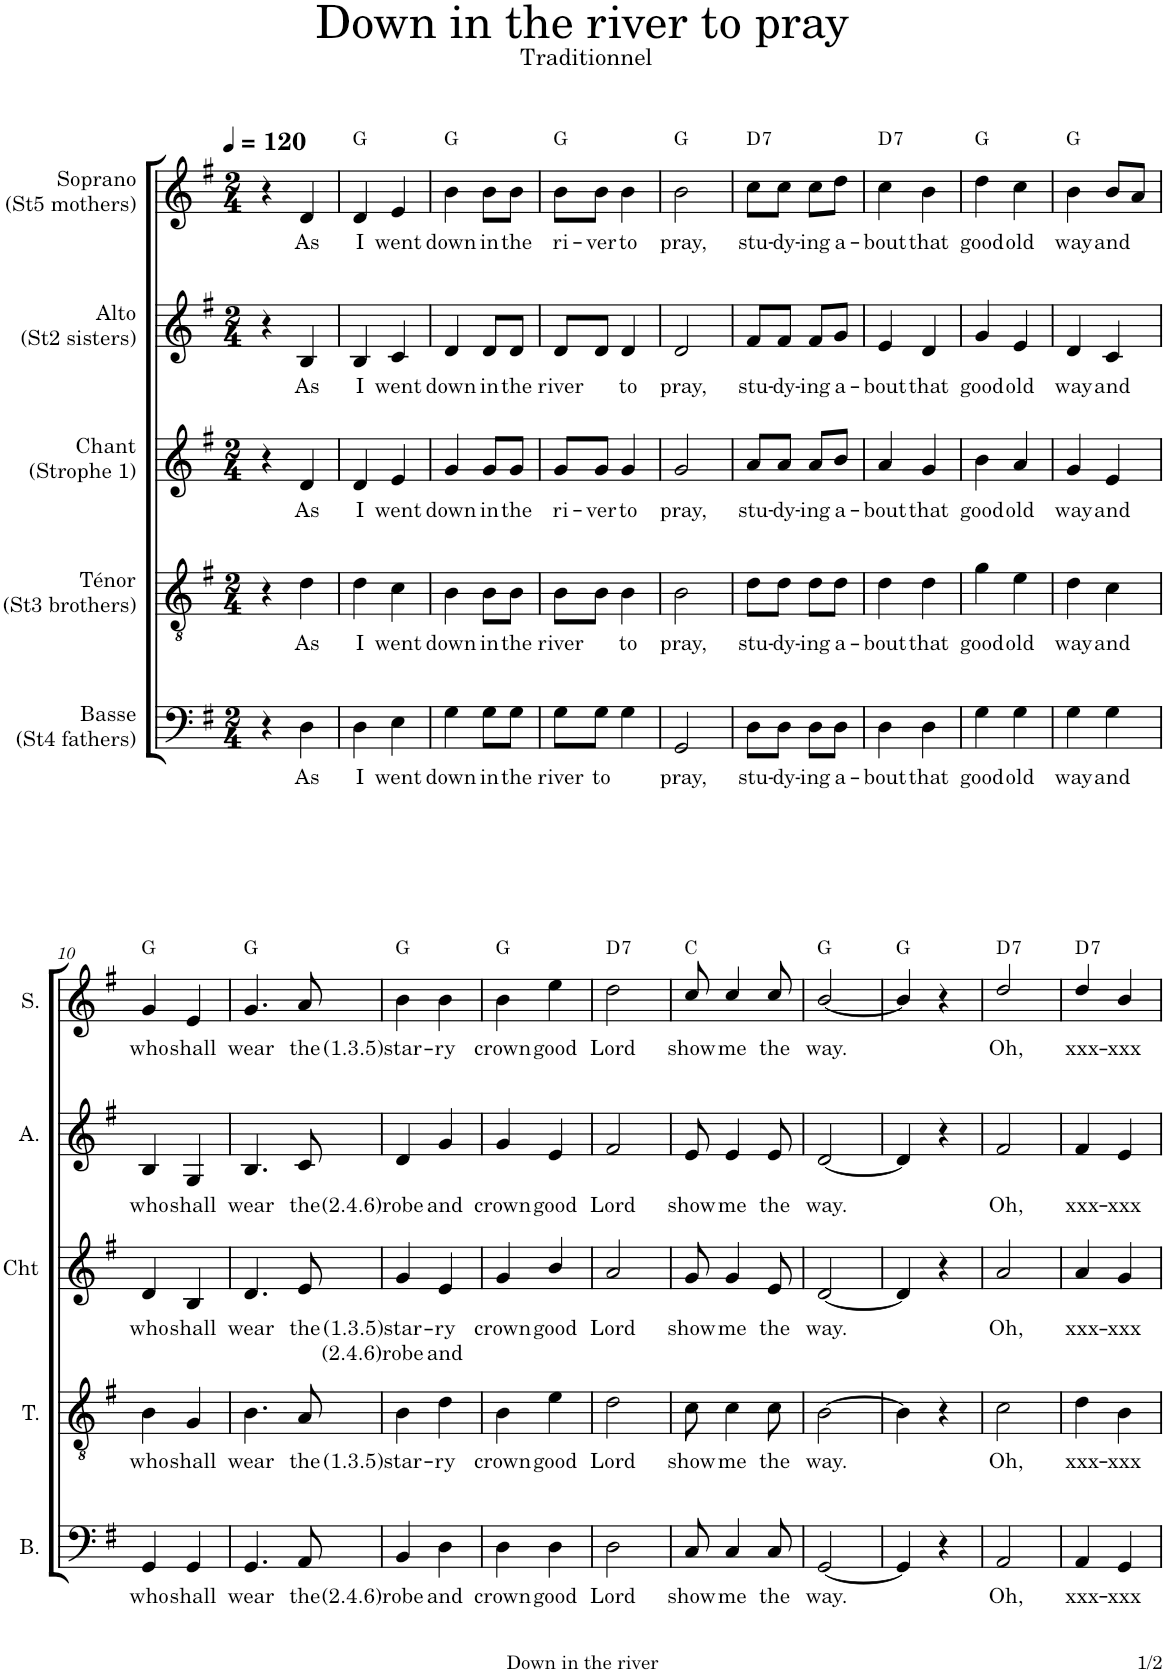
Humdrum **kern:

**kern	**text	**kern	**text	**kern	**text	**text	**kern	**text	**kern	**text	**harte
*part5	*part5	*part4	*part4	*part3	*part3	*part3	*part2	*part2	*part1	*part1	*part1
*staff5	*staff5	*staff4	*staff4	*staff3	*staff3	*staff3	*staff2	*staff2	*staff1	*staff1	*
*I"Basse (St4 fathers)	*	*I"Ténor (St3 brothers)	*	*I"Chant (Strophe 1)	*	*	*I"Alto (St2 sisters)	*	*I"Soprano (St5 mothers)	*	*
*I'B.	*	*I'T.	*	*I'Cht	*	*	*I'A.	*	*I'S.	*	*
*clefF4	*	*clefGv2	*	*clefG2	*	*	*clefG2	*	*clefG2	*	*
*Trd7c12	*	*	*	*	*	*	*	*	*	*	*
*k[f#]	*	*k[f#]	*	*k[f#]	*	*	*k[f#]	*	*k[f#]	*	*
*M2/4	*	*M2/4	*	*M2/4	*	*	*M2/4	*	*M2/4	*	*
*MM120	*	*MM120	*	*MM120	*	*	*MM120	*	*MM120	*	*
=1	=1	=1	=1	=1	=1	=1	=1	=1	=1	=1	=1
4r	.	4r	.	4r	.	.	4r	.	4r	.	.
!	!LO:LY:b	!	!LO:LY:b	!	!LO:LY:b	!	!	!LO:LY:b	!	!LO:LY:b	!
4D\	As	4d\	As	4d/	As	.	4B/	As	4d/	As	.
=2	=2	=2	=2	=2	=2	=2	=2	=2	=2	=2	=2
!	!LO:LY:b	!	!LO:LY:b	!	!LO:LY:b	!	!	!LO:LY:b	!	!LO:LY:b	!
4D\	I	4d\	I	4d/	I	.	4B/	I	4d/	I	G:maj
!	!LO:LY:b	!	!LO:LY:b	!	!LO:LY:b	!	!	!LO:LY:b	!	!LO:LY:b	!
4E\	went	4c\	went	4e/	went	.	4c/	went	4e/	went	.
=3	=3	=3	=3	=3	=3	=3	=3	=3	=3	=3	=3
!	!LO:LY:b	!	!LO:LY:b	!	!LO:LY:b	!	!	!LO:LY:b	!	!LO:LY:b	!
4G\	down	4B\	down	4g/	down	.	4d/	down	4b\	down	G:maj
!	!LO:LY:b	!	!LO:LY:b	!	!LO:LY:b	!	!	!LO:LY:b	!	!LO:LY:b	!
8G\L	in	8B\L	in	8g/L	in	.	8d/L	in	8b\L	in	.
!	!LO:LY:b	!	!LO:LY:b	!	!LO:LY:b	!	!	!LO:LY:b	!	!LO:LY:b	!
8G\J	the	8B\J	the	8g/J	the	.	8d/J	the	8b\J	the	.
=4	=4	=4	=4	=4	=4	=4	=4	=4	=4	=4	=4
!	!LO:LY:b	!	!LO:LY:b	!	!LO:LY:b	!	!	!LO:LY:b	!	!LO:LY:b	!
8G\L	river	8B\L	river	8g/L	ri-	.	8d/L	river	8b\L	ri-	G:maj
!	!LO:LY:b	!	!LO:LY:b	!	!LO:LY:b	!	!	!	!	!LO:LY:b	!
8G\J	to	8B\J	.	8g/J	-ver	.	8d/J	.	8b\J	-ver	.
!	!	!	!LO:LY:b	!	!LO:LY:b	!	!	!LO:LY:b	!	!LO:LY:b	!
4G\	.	4B\	to	4g/	to	.	4d/	to	4b\	to	.
=5	=5	=5	=5	=5	=5	=5	=5	=5	=5	=5	=5
!	!LO:LY:b	!	!LO:LY:b	!	!LO:LY:b	!	!	!LO:LY:b	!	!LO:LY:b	!
2GG/	pray,	2B\	pray,	2g/	pray,	.	2d/	pray,	2b\	pray,	G:maj
=6	=6	=6	=6	=6	=6	=6	=6	=6	=6	=6	=6
!	!LO:LY:b	!	!LO:LY:b	!	!LO:LY:b	!	!	!LO:LY:b	!	!LO:LY:b	!LO:H:kt=7
8D\L	stu-	8d\L	stu-	8a/L	stu-	.	8f#/L	stu-	8cc\L	stu-	D:7
!	!LO:LY:b	!	!LO:LY:b	!	!LO:LY:b	!	!	!LO:LY:b	!	!LO:LY:b	!
8D\J	-dy-	8d\J	-dy-	8a/J	-dy-	.	8f#/J	-dy-	8cc\J	-dy-	.
!	!LO:LY:b	!	!LO:LY:b	!	!LO:LY:b	!	!	!LO:LY:b	!	!LO:LY:b	!
8D\L	-ing	8d\L	-ing	8a/L	-ing	.	8f#/L	-ing	8cc\L	-ing	.
!	!LO:LY:b	!	!LO:LY:b	!	!LO:LY:b	!	!	!LO:LY:b	!	!LO:LY:b	!
8D\J	a-	8d\J	a-	8b/J	a-	.	8g/J	a-	8dd\J	a-	.
=7	=7	=7	=7	=7	=7	=7	=7	=7	=7	=7	=7
!	!LO:LY:b	!	!LO:LY:b	!	!LO:LY:b	!	!	!LO:LY:b	!	!LO:LY:b	!LO:H:kt=7
4D\	-bout	4d\	-bout	4a/	-bout	.	4e/	-bout	4cc\	-bout	D:7
!	!LO:LY:b	!	!LO:LY:b	!	!LO:LY:b	!	!	!LO:LY:b	!	!LO:LY:b	!
4D\	that	4d\	that	4g/	that	.	4d/	that	4b\	that	.
=8	=8	=8	=8	=8	=8	=8	=8	=8	=8	=8	=8
!	!LO:LY:b	!	!LO:LY:b	!	!LO:LY:b	!	!	!LO:LY:b	!	!LO:LY:b	!
4G\	good	4g\	good	4b\	good	.	4g/	good	4dd\	good	G:maj
!	!LO:LY:b	!	!LO:LY:b	!	!LO:LY:b	!	!	!LO:LY:b	!	!LO:LY:b	!
4G\	old	4e\	old	4a/	old	.	4e/	old	4cc\	old	.
=9	=9	=9	=9	=9	=9	=9	=9	=9	=9	=9	=9
!	!LO:LY:b	!	!LO:LY:b	!	!LO:LY:b	!	!	!LO:LY:b	!	!LO:LY:b	!
4G\	way	4d\	way	4g/	way	.	4d/	way	4b\	way	G:maj
!	!LO:LY:b	!	!LO:LY:b	!	!LO:LY:b	!	!	!LO:LY:b	!	!LO:LY:b	!
4G\	and	4c\	and	4e/	and	.	4c/	and	8b/L	and	.
.	.	.	.	.	.	.	.	.	8a/J	.	.
!!LO:LB:g=z
=10	=10	=10	=10	=10	=10	=10	=10	=10	=10	=10	=10
!	!LO:LY:b	!	!LO:LY:b	!	!LO:LY:b	!	!	!LO:LY:b	!	!LO:LY:b	!
4GG/	who	4B\	who	4d/	who	.	4B/	who	4g/	who	G:maj
!	!LO:LY:b	!	!LO:LY:b	!	!LO:LY:b	!	!	!LO:LY:b	!	!LO:LY:b	!
4GG/	shall	4G/	shall	4B/	shall	.	4G/	shall	4e/	shall	.
=11	=11	=11	=11	=11	=11	=11	=11	=11	=11	=11	=11
!	!LO:LY:b	!	!LO:LY:b	!	!LO:LY:b	!	!	!LO:LY:b	!	!LO:LY:b	!
4.GG/	wear	4.B\	wear	4.d/	wear	.	4.B/	wear	4.g/	wear	G:maj
!	!LO:LY:b	!	!LO:LY:b	!	!LO:LY:b	!	!	!LO:LY:b	!	!LO:LY:b	!
8AA/	the	8A/	the	8e/	the	.	8c/	the	8a/	the	.
=12	=12	=12	=12	=12	=12	=12	=12	=12	=12	=12	=12
!	!LO:LY:b	!	!LO:LY:b	!	!LO:LY:b	!LO:LY:b	!	!LO:LY:b	!	!LO:LY:b	!
4BB/	(2.4.6)robe	4B\	(1.3.5)star-	4g/	(1.3.5)star-	(2.4.6)robe	4d/	(2.4.6)robe	4b\	(1.3.5)star-	G:maj
!	!LO:LY:b	!	!LO:LY:b	!	!LO:LY:b	!LO:LY:b	!	!LO:LY:b	!	!LO:LY:b	!
4D\	and	4d\	-ry	4e/	-ry	and	4g/	and	4b\	-ry	.
=13	=13	=13	=13	=13	=13	=13	=13	=13	=13	=13	=13
!	!LO:LY:b	!	!LO:LY:b	!	!LO:LY:b	!	!	!LO:LY:b	!	!LO:LY:b	!
4D\	crown	4B\	crown	4g/	crown	.	4g/	crown	4b\	crown	G:maj
!	!LO:LY:b	!	!LO:LY:b	!	!LO:LY:b	!	!	!LO:LY:b	!	!LO:LY:b	!
4D\	good	4e\	good	4b/	good	.	4e/	good	4ee\	good	.
=14	=14	=14	=14	=14	=14	=14	=14	=14	=14	=14	=14
!	!LO:LY:b	!	!LO:LY:b	!	!LO:LY:b	!	!	!LO:LY:b	!	!LO:LY:b	!LO:H:kt=7
2D\	Lord	2d\	Lord	2a/	Lord	.	2f#/	Lord	2dd\	Lord	D:7
=15	=15	=15	=15	=15	=15	=15	=15	=15	=15	=15	=15
!	!LO:LY:b	!	!LO:LY:b	!	!LO:LY:b	!	!	!LO:LY:b	!	!LO:LY:b	!
8C/	show	8c\	show	8g/	show	.	8e/	show	8cc/	show	C:maj
!	!LO:LY:b	!	!LO:LY:b	!	!LO:LY:b	!	!	!LO:LY:b	!	!LO:LY:b	!
4C/	me	4c\	me	4g/	me	.	4e/	me	4cc/	me	.
!	!LO:LY:b	!	!LO:LY:b	!	!LO:LY:b	!	!	!LO:LY:b	!	!LO:LY:b	!
8C/	the	8c\	the	8e/	the	.	8e/	the	8cc/	the	.
=16	=16	=16	=16	=16	=16	=16	=16	=16	=16	=16	=16
!	!LO:LY:b	!	!LO:LY:b	!	!LO:LY:b	!	!	!LO:LY:b	!	!LO:LY:b	!
[2GG/	way.	[2B\	way.	[2d/	way.	.	[2d/	way.	[2b/	way.	G:maj
=17	=17	=17	=17	=17	=17	=17	=17	=17	=17	=17	=17
4GG/]	.	4B\]	.	4d/]	.	.	4d/]	.	4b/]	.	G:maj
4r	.	4r	.	4r	.	.	4r	.	4r	.	.
=18	=18	=18	=18	=18	=18	=18	=18	=18	=18	=18	=18
!	!LO:LY:b	!	!LO:LY:b	!	!LO:LY:b	!	!	!LO:LY:b	!	!LO:LY:b	!LO:H:kt=7
2AA/	Oh,	2c\	Oh,	2a/	Oh,	.	2f#/	Oh,	2dd/	Oh,	D:7
=19	=19	=19	=19	=19	=19	=19	=19	=19	=19	=19	=19
!	!LO:LY:b	!	!LO:LY:b	!	!LO:LY:b	!	!	!LO:LY:b	!	!LO:LY:b	!LO:H:kt=7
4AA/	xxx-	4d\	xxx-	4a/	xxx-	.	4f#/	xxx-	4dd/	xxx-	D:7
!	!LO:LY:b	!	!LO:LY:b	!	!LO:LY:b	!	!	!LO:LY:b	!	!LO:LY:b	!
4GG/	-xxx	4B\	-xxx	4g/	-xxx	.	4e/	-xxx	4b/	-xxx	.
=	=	=	=	=	=	=	=	=	=	=	=
*-	*-	*-	*-	*-	*-	*-	*-	*-	*-	*-	*-
